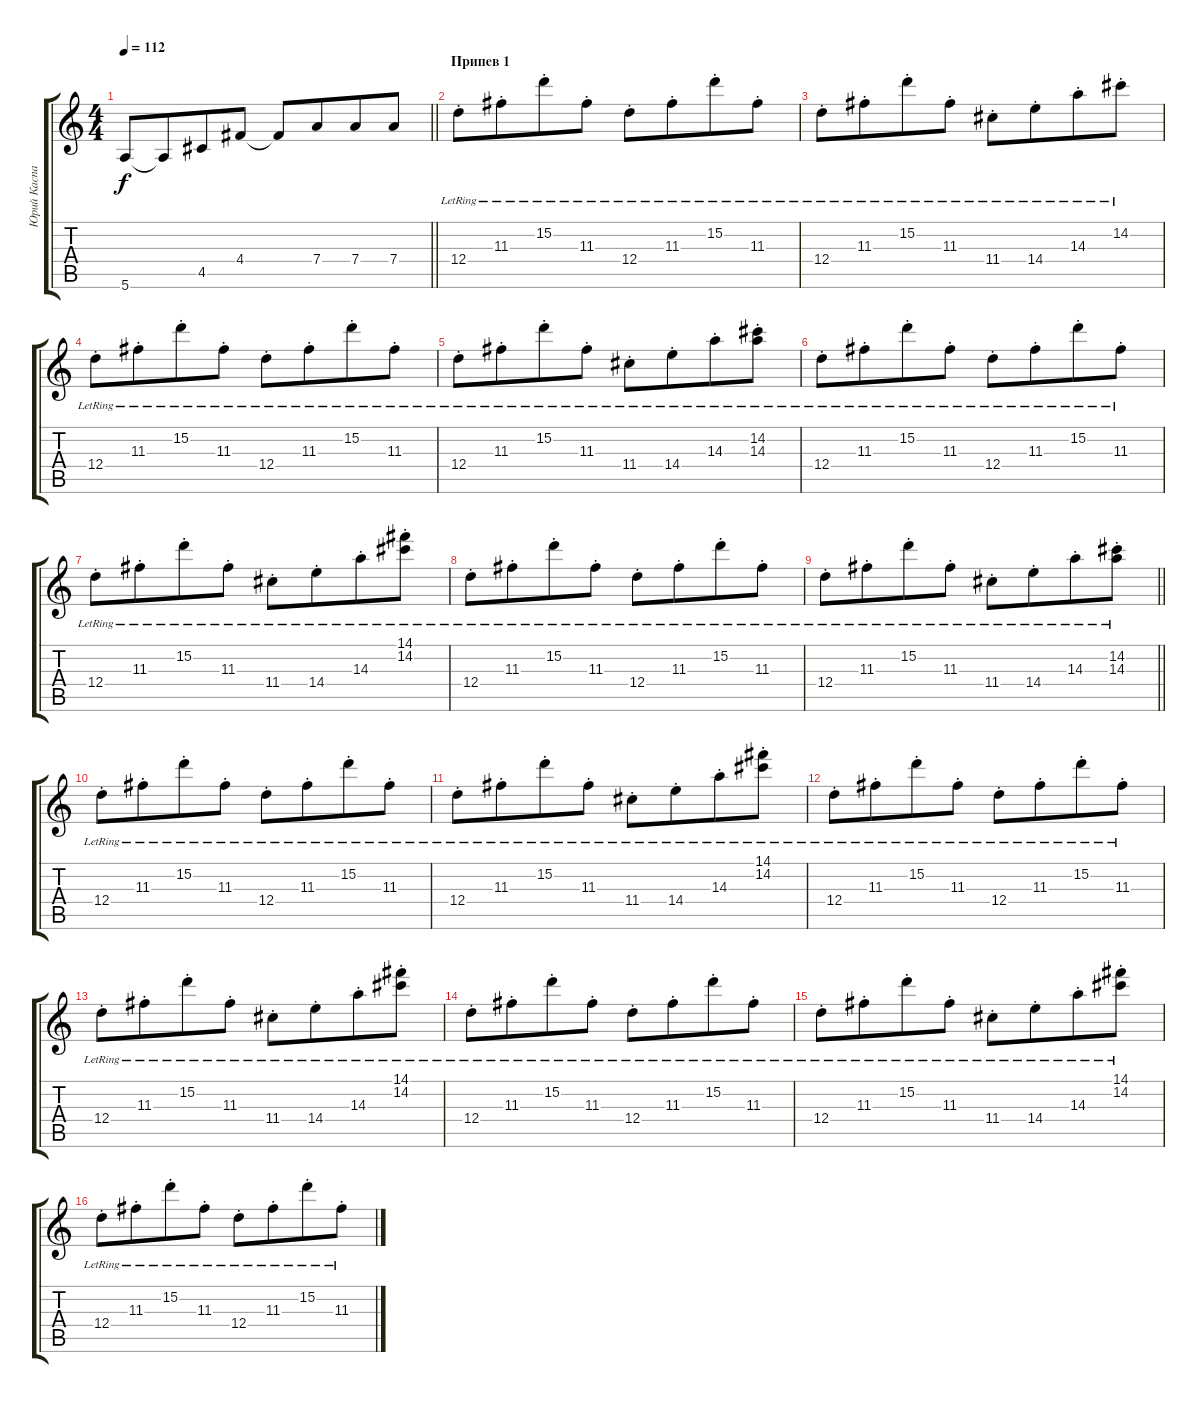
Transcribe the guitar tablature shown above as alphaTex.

\track ("Юрий Каспарян" "Юрий Каспа") {instrument electricguitarjazz}
\staff {score tabs}
\tuning (E4 B3 G3 D3 A2 E2) {hide}
\ts (4 4)
\tempo 112
\clef g2
\barLineRight lightlight
\ks c
5.6.8{dy f} 5.6{t}.8{beam merge} 4.5.8 4.4.8 4.4{t}.8 7.4.8{beam merge} 7.4.8 7.4.8 |
\section ("" "Припев 1")
12.4{st lr}.8{volume 10} 11.3{st lr}.8{beam merge} 15.2{st lr}.8 11.3{st lr}.8 12.4{st lr}.8 11.3{st lr}.8{beam merge} 15.2{st lr}.8 11.3{st lr}.8 |
12.4{st lr}.8 11.3{st lr}.8{beam merge} 15.2{st lr}.8 11.3{st lr}.8 11.4{st lr}.8{beam merge} 14.4{st lr}.8{beam merge} 14.3{st lr}.8 14.2{st lr}.8 |
12.4{st lr}.8 11.3{st lr}.8{beam merge} 15.2{st lr}.8 11.3{st lr}.8 12.4{st lr}.8 11.3{st lr}.8{beam merge} 15.2{st lr}.8 11.3{st lr}.8 |
12.4{st lr}.8 11.3{st lr}.8{beam merge} 15.2{st lr}.8 11.3{st lr}.8 11.4{st lr}.8{beam merge} 14.4{st lr}.8{beam merge} 14.3{st lr}.8 (14.2{st lr} 14.3{st lr}).8 |
12.4{st lr}.8 11.3{st lr}.8{beam merge} 15.2{st lr}.8 11.3{st lr}.8 12.4{st lr}.8 11.3{st lr}.8{beam merge} 15.2{st lr}.8 11.3{st lr}.8 |
12.4{st lr}.8 11.3{st lr}.8{beam merge} 15.2{st lr}.8 11.3{st lr}.8 11.4{st lr}.8{beam merge} 14.4{st lr}.8{beam merge} 14.3{st lr}.8 (14.1{st lr} 14.2{st lr}).8 |
12.4{st lr}.8 11.3{st lr}.8{beam merge} 15.2{st lr}.8 11.3{st lr}.8 12.4{st lr}.8 11.3{st lr}.8{beam merge} 15.2{st lr}.8 11.3{st lr}.8 |
\barLineRight lightlight
12.4{st lr}.8 11.3{st lr}.8{beam merge} 15.2{st lr}.8 11.3{st lr}.8 11.4{st lr}.8{beam merge} 14.4{st lr}.8{beam merge} 14.3{st lr}.8 (14.2{st lr} 14.3{st lr}).8 |
12.4{st lr}.8 11.3{st lr}.8{beam merge} 15.2{st lr}.8 11.3{st lr}.8 12.4{st lr}.8 11.3{st lr}.8{beam merge} 15.2{st lr}.8 11.3{st lr}.8 |
12.4{st lr}.8 11.3{st lr}.8{beam merge} 15.2{st lr}.8 11.3{st lr}.8 11.4{st lr}.8{beam merge} 14.4{st lr}.8{beam merge} 14.3{st lr}.8 (14.1{st lr} 14.2{st lr}).8 |
12.4{st lr}.8 11.3{st lr}.8{beam merge} 15.2{st lr}.8 11.3{st lr}.8 12.4{st lr}.8 11.3{st lr}.8{beam merge} 15.2{st lr}.8 11.3{st lr}.8 |
12.4{st lr}.8 11.3{st lr}.8{beam merge} 15.2{st lr}.8 11.3{st lr}.8 11.4{st lr}.8{beam merge} 14.4{st lr}.8{beam merge} 14.3{st lr}.8 (14.1{st lr} 14.2{st lr}).8 |
12.4{st lr}.8 11.3{st lr}.8{beam merge} 15.2{st lr}.8 11.3{st lr}.8 12.4{st lr}.8 11.3{st lr}.8{beam merge} 15.2{st lr}.8 11.3{st lr}.8 |
12.4{st lr}.8 11.3{st lr}.8{beam merge} 15.2{st lr}.8 11.3{st lr}.8 11.4{st lr}.8{beam merge} 14.4{st lr}.8{beam merge} 14.3{st lr}.8 (14.1{st lr} 14.2{st lr}).8 |
12.4{st lr}.8 11.3{st lr}.8{beam merge} 15.2{st lr}.8 11.3{st lr}.8 12.4{st lr}.8 11.3{st lr}.8{beam merge} 15.2{st lr}.8 11.3{st lr}.8
